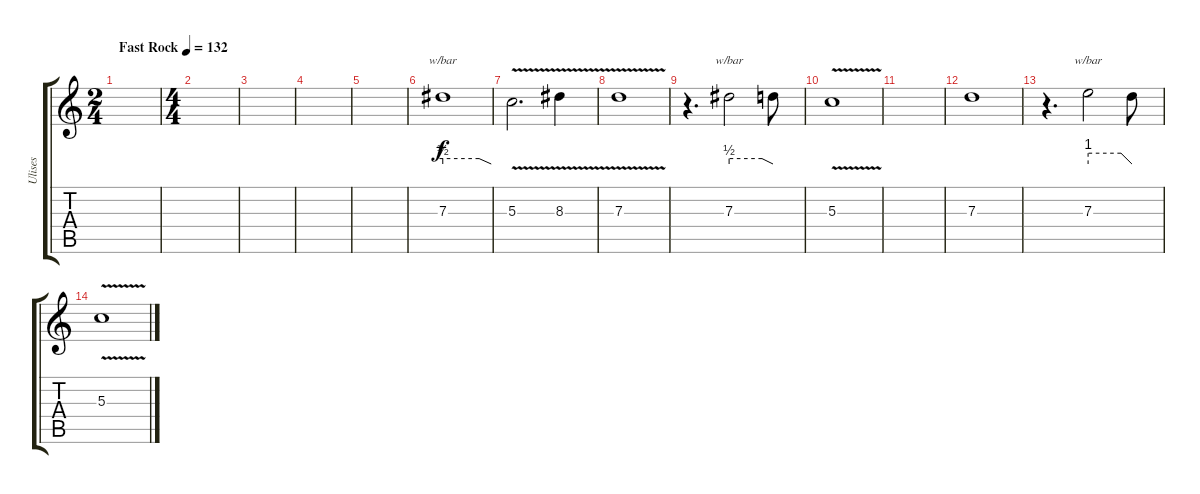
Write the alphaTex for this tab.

\track ("Ulises" "Ulises") {instrument acousticguitarsteel}
\staff {score tabs}
\tuning (E4 B3 G3 D3 A2 E2) {hide}
\ts (2 4)
\tempo (132 "Fast Rock")
\clef g2
\ks c
|
\ts (4 4)
|
|
|
|
7.3.1{tbe (custom default 0 2 45 2 60 0)} |
5.3{v}.2{d} 8.3{v}.4 |
7.3{v}.1 |
r.4{d} 7.3.2{tbe (custom default 0 2 45 2 60 0)} 7.3{t}.8 |
5.3{v}.1 |
|
7.3.1 |
r.4{d} 7.3.2{tbe (custom default 0 4 45 4 60 0)} 7.3{t}.8 |
5.3{v}.1
